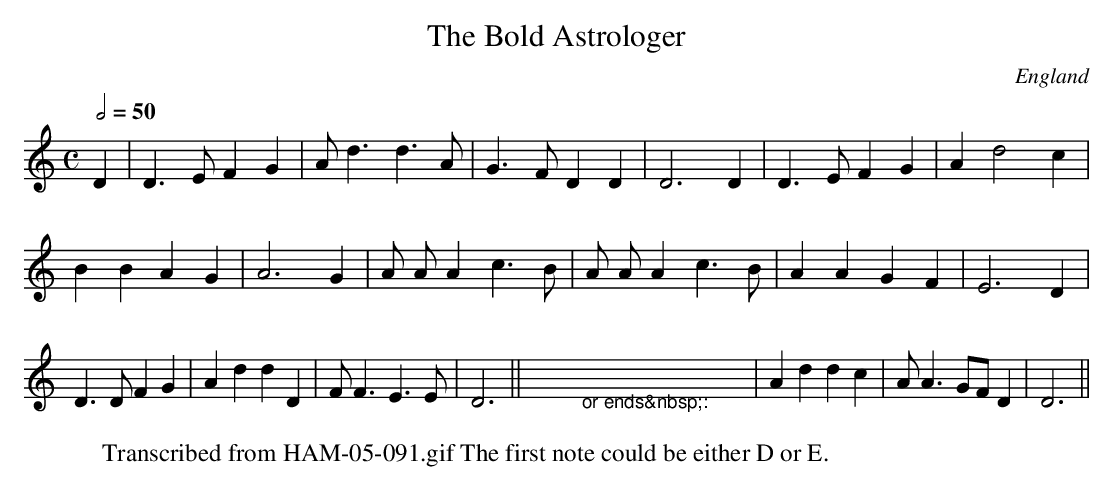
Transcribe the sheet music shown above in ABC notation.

X:1
T:Bold Astrologer, The
O:England
M:C
L:1/8
Q:2/4=50
K:C
D2|D3E F2G2|Ad3 d3A|G3F D2D2|D6 D2|D3E F2G2|A2d4 c2|
B2B2 A2G2|A6 G2|A AA2 c3B|A AA2 c3B|A2A2 G2F2|E6 D2|
D3D F2G2|A2d2 d2D2|FF3 E3E|D6||x3x"< or ends&nbsp;:"xx|A2d2 d2c2|AA3 GFD2|D6||
W:Transcribed from HAM-05-091.gif The first note could be either D or E.
